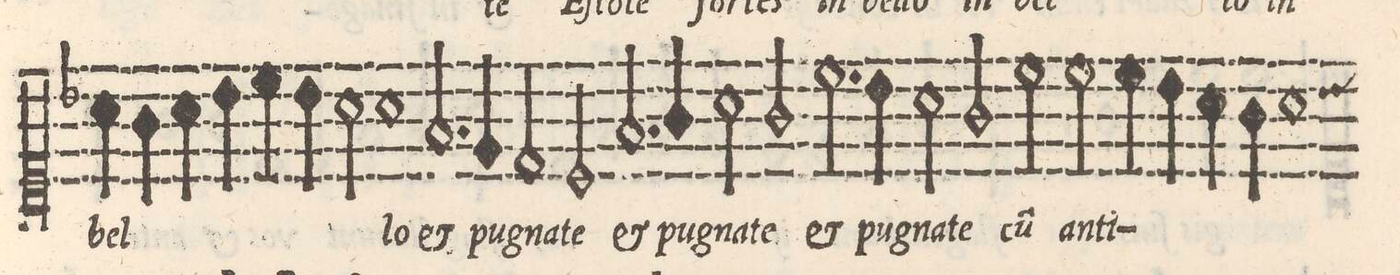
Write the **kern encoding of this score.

**kern	**text
*I"CANTVS	*
*clefC1	*
*k[b-]	*
*met(C|)	*
*M2/1	*
4a\	bel-
4g\	.
4a\	.
4b-\	.
4cc\	.
4b-\	.
2a\	.
=26-	=26-
1a	-lo
2.f/	et
4e/	pu-
=27-	=27-
2d/	-gna-
2c/	-te
2.f/	et
4g/	pu-
=28-	=28-
2a\	-gna-
2g/	-te
2.cc\	et
4b-\	pu-
=29-	=29-
2a\	-gna-
2g/	-te
2cc\	cu(m)
2cc\	an-
=30-	=30-
4cc\	-ti-
4b-\	.
4a\	.
4g\	.
1a	.
*custos:b	*
=31-	=31-
*-	*-
